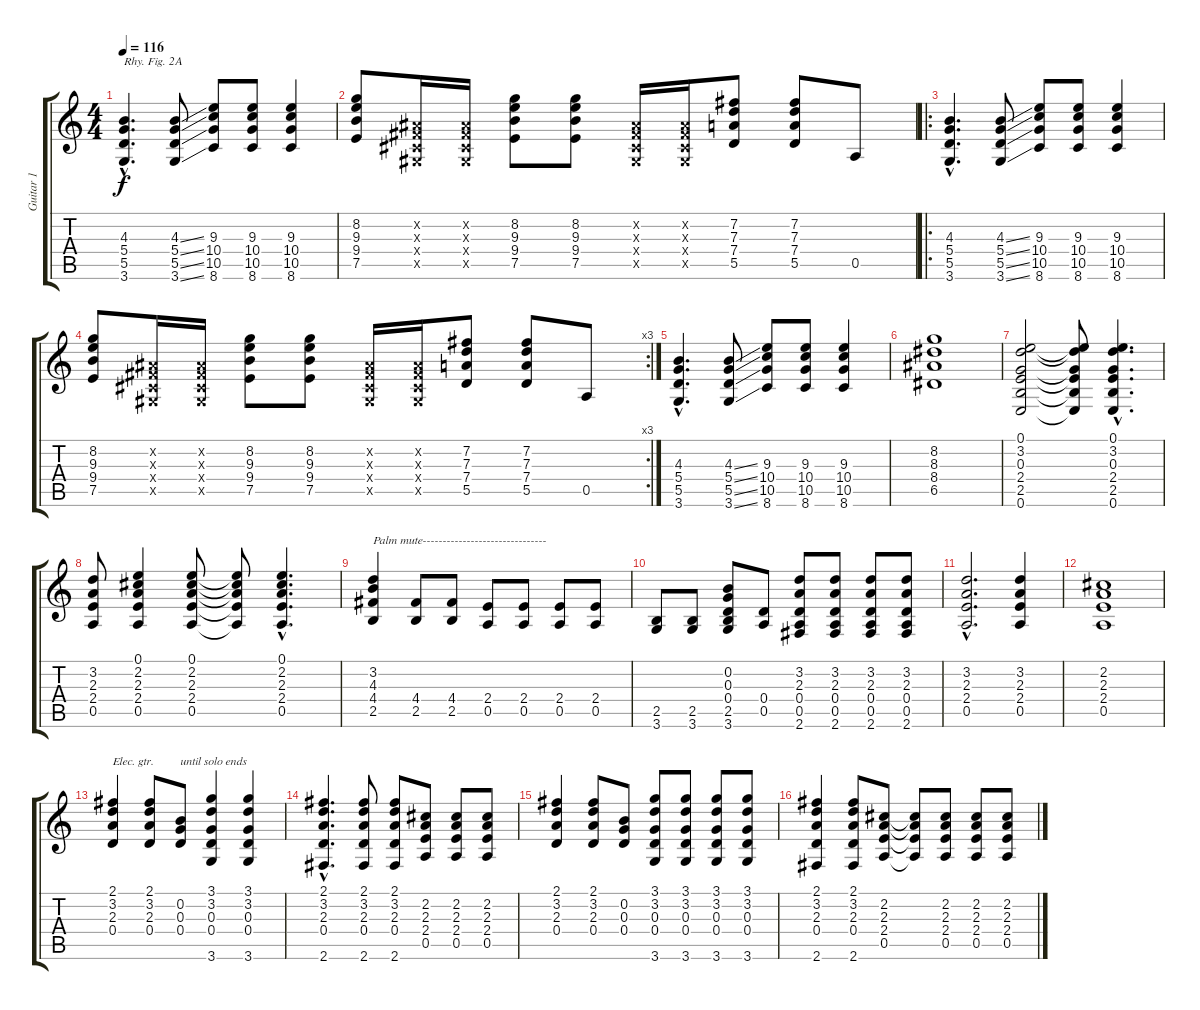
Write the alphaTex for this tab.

\track ("Guitar 1" "Guitar 1") {instrument acousticguitarnylon}
\staff {score tabs}
\tuning (E4 B3 G3 D3 A2 E2) {hide}
\ts (4 4)
\tempo 116
\clef g2
\ks c
(4.3{hac} 5.4{hac} 5.5{hac} 3.6{hac}).4{d txt "Rhy. Fig. 2A" dy f} (4.3{ss} 5.4{ss} 5.5{ss} 3.6{ss}).8 (9.3 10.4 10.5 8.6).8 (9.3 10.4 10.5 8.6).8 (9.3 10.4 10.5 8.6).4 |
(8.2 9.3 9.4 7.5).8 (-1.2{x} -1.3{x} -1.4{x} -1.5{x}).16 (-1.2{x} -1.3{x} -1.4{x} -1.5{x}).16 (8.2 9.3 9.4 7.5).8 (8.2 9.3 9.4 7.5).8 (-1.2{x} -1.3{x} -1.4{x} -1.5{x}).16 (-1.2{x} -1.3{x} -1.4{x} -1.5{x}).16 (7.2 7.3 7.4 5.5).8 (7.2 7.3 7.4 5.5).8 0.5.8 |
\ro
(4.3{hac} 5.4{hac} 5.5{hac} 3.6{hac}).4{d} (4.3{ss} 5.4{ss} 5.5{ss} 3.6{ss}).8 (9.3 10.4 10.5 8.6).8 (9.3 10.4 10.5 8.6).8 (9.3 10.4 10.5 8.6).4 |
\rc 3
(8.2 9.3 9.4 7.5).8 (-1.2{x} -1.3{x} -1.4{x} -1.5{x}).16 (-1.2{x} -1.3{x} -1.4{x} -1.5{x}).16 (8.2 9.3 9.4 7.5).8 (8.2 9.3 9.4 7.5).8 (-1.2{x} -1.3{x} -1.4{x} -1.5{x}).16 (-1.2{x} -1.3{x} -1.4{x} -1.5{x}).16 (7.2 7.3 7.4 5.5).8 (7.2 7.3 7.4 5.5).8 0.5.8 |
(4.3{hac} 5.4{hac} 5.5{hac} 3.6{hac}).4{d} (4.3{ss} 5.4{ss} 5.5{ss} 3.6{ss}).8 (9.3 10.4 10.5 8.6).8 (9.3 10.4 10.5 8.6).8 (9.3 10.4 10.5 8.6).4 |
(8.2 8.3 8.4 6.5).1 |
(0.1 3.2 0.3 2.4 2.5 0.6).2 (0.1{t} 3.2{t} 0.3{t} 2.4{t} 2.5{t} 0.6{t}).8 (0.1{hac} 3.2{hac} 0.3{hac} 2.4{hac} 2.5{hac} 0.6{hac}).4{d} |
(3.2 2.3 2.4 0.5).8 (0.1 2.2 2.3 2.4 0.5).4 (0.1 2.2 2.3 2.4 0.5).8 (0.1{t} 2.2{t} 2.3{t} 2.4{t} 0.5{t}).8 (0.1{hac} 2.2{hac} 2.3{hac} 2.4{hac} 0.5{hac}).4{d} |
(3.2 4.3 4.4 2.5).4{txt "Palm mute-------------------------------"} (4.4 2.5).8 (4.4 2.5).8 (2.4 0.5).8 (2.4 0.5).8 (2.4 0.5).8 (2.4 0.5).8 |
(2.5 3.6).8 (2.5 3.6).8 (0.2 0.3 0.4 2.5 3.6).8 (0.4 0.5).8 (3.2 2.3 0.4 0.5 2.6).8 (3.2 2.3 0.4 0.5 2.6).8 (3.2 2.3 0.4 0.5 2.6).8 (3.2 2.3 0.4 0.5 2.6).8 |
(3.2{hac} 2.3{hac} 2.4{hac} 0.5{hac}).2{d} (3.2 2.3 2.4 0.5).4 |
(2.2 2.3 2.4 0.5).1 |
(2.1 3.2 2.3 0.4).4{txt "Elec. gtr."} (2.1 3.2 2.3 0.4).8 (0.2 0.3 0.4).8{txt "until solo ends"} (3.1 3.2 0.3 0.4 3.6).4 (3.1 3.2 0.3 0.4 3.6).4 |
(2.1{hac} 3.2{hac} 2.3{hac} 0.4{hac} 2.6{hac}).4{d} (2.1 3.2 2.3 0.4 2.6).8 (2.1 3.2 2.3 0.4 2.6).8 (2.2 2.3 2.4 0.5).8 (2.2 2.3 2.4 0.5).8 (2.2 2.3 2.4 0.5).8 |
(2.1 3.2 2.3 0.4).4 (2.1 3.2 2.3 0.4).8 (0.2 0.3 0.4).8 (3.1 3.2 0.3 0.4 3.6).8 (3.1 3.2 0.3 0.4 3.6).8 (3.1 3.2 0.3 0.4 3.6).8 (3.1 3.2 0.3 0.4 3.6).8 |
(2.1 3.2 2.3 0.4 2.6).4 (2.1 3.2 2.3 0.4 2.6).8 (2.2 2.3 2.4 0.5).8 (2.2{t} 2.3{t} 2.4{t} 0.5{t}).8 (2.2 2.3 2.4 0.5).8 (2.2 2.3 2.4 0.5).8 (2.2 2.3 2.4 0.5).8
